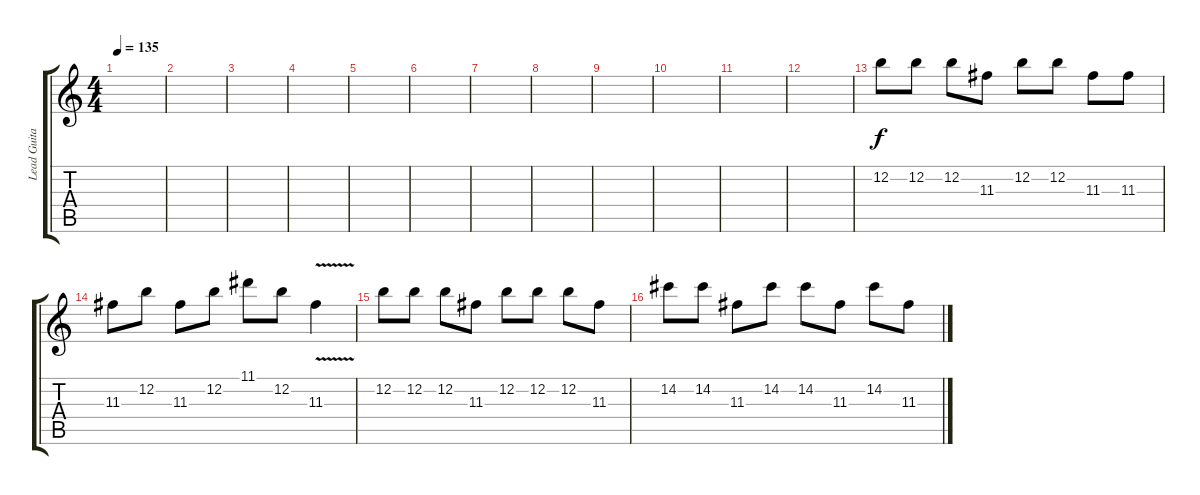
\track ("Lead Guitar" "Lead Guita") {instrument overdrivenguitar}
\staff {score tabs}
\tuning (E4 B3 G3 D3 A2 E2) {hide}
\ts (4 4)
\tempo 135
\clef g2
\ks c
|
|
|
|
|
|
|
|
|
|
|
|
12.2.8 12.2.8 12.2.8 11.3.8 12.2.8 12.2.8 11.3.8 11.3.8 |
11.3.8 12.2.8 11.3.8 12.2.8 11.1.8 12.2.8 11.3{v}.4 |
12.2.8 12.2.8 12.2.8 11.3.8 12.2.8 12.2.8 12.2.8 11.3.8 |
14.2.8 14.2.8 11.3.8 14.2.8 14.2.8 11.3.8 14.2.8 11.3.8
